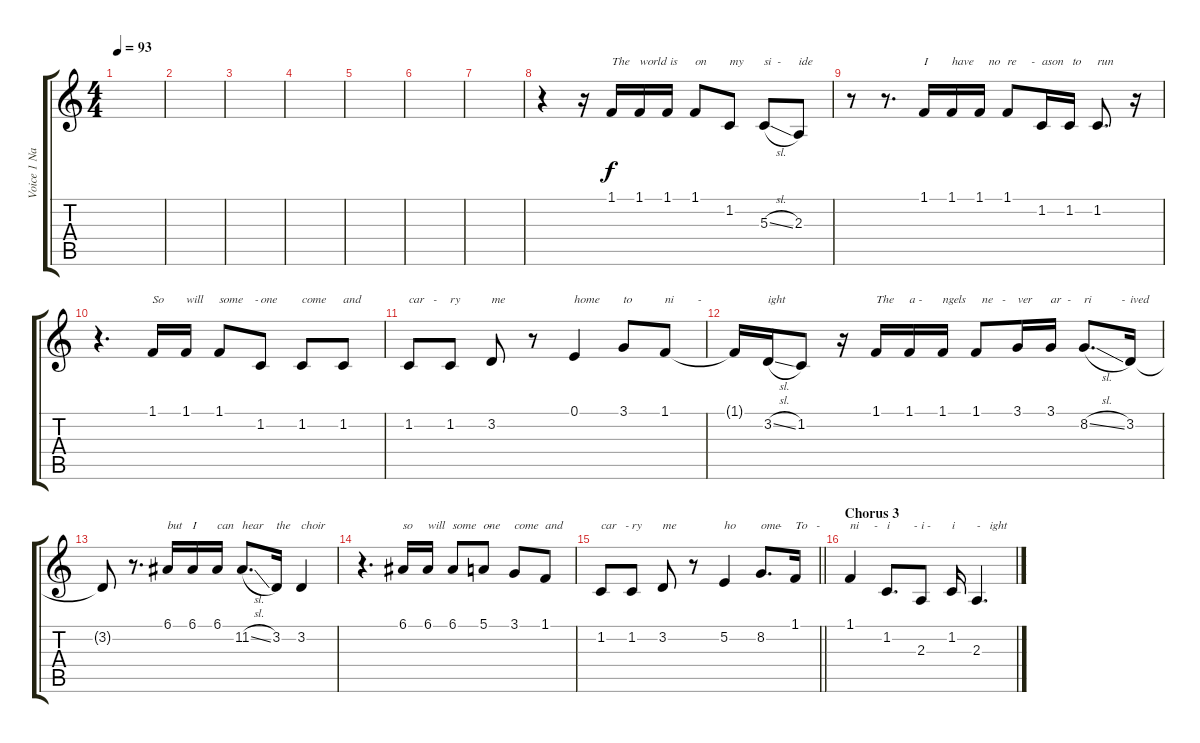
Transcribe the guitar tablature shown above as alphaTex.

\track ("Voice 1 Nate Ruess" "Voice 1 Na") {instrument tenorsax}
\staff {score tabs}
\tuning (E4 B3 G3 D3 A2 E2) {hide}
\ts (4 4)
\tempo 93
\clef g2
\ks c
|
|
|
|
|
|
|
r.4 r.16 1.1.16{txt "The"} 1.1.16{txt "world"} 1.1.16{txt " is"} 1.1.8{txt "on"} 1.2.8{txt "my"} 5.3{sl}.8{txt "si  -"} 2.3.8{txt "ide"} |
r.8 r.8{d} 1.1.16{txt "I"} 1.1.16{txt "have"} 1.1.16{txt "   no"} 1.1.8{txt "re     -"} 1.2.16{txt "ason"} 1.2.16{txt " to"} 1.2.8{d txt "run"} r.16 |
r.4{d} 1.1.16{txt "So"} 1.1.16{txt "will"} 1.1.8{txt "some    -"} 1.2.8{txt "one"} 1.2.8{txt "come"} 1.2.8{txt "and"} |
1.2.8{txt "car   -"} 1.2.8{txt "ry"} 3.2.8{txt "me"} r.8 0.1.4{txt "home"} 3.1.8{txt "to"} 1.1.8{txt "ni        -"} |
1.1{t}.16 3.2{sl}.16{txt "ight"} 1.2.8 r.16 1.1.16{txt "The"} 1.1.16{txt "a -"} 1.1.16{txt "ngels"} 1.1.8{txt "  ne   -"} 3.1.16{txt "ver"} 3.1.16{txt "ar  -"} 8.2{sl}.8{d txt "ri          -"} 3.2.16{txt "ived"} |
3.2{t}.8 r.8{d} 6.1.16{txt "but"} 6.1.16{txt "I"} 6.1.16{txt "can"} 11.2{sl}.8{d txt "hear"} 3.2.16{txt "the"} 3.2.4{txt "choir"} |
r.4{d} 6.1.16{txt "so"} 6.1.16{txt "will"} 6.1.8{txt "some    -"} 5.1.8{txt "one"} 3.1.8{txt "come"} 1.1.8{txt "and"} |
\barLineRight lightlight
1.2.8{txt "car   -"} 1.2.8{txt "ry"} 3.2.8{txt "me"} r.8 5.2.4{txt "ho              -"} 8.2.8{d txt "ome"} 1.1.16{txt "To   -"} |
\section ("" "Chorus 3")
1.1.4{txt "ni     -"} 1.2.8{d txt "i        -"} 2.3.8{txt "i -"} 1.2.16{txt "i"} 2.3.4{d txt "-   ight"}
